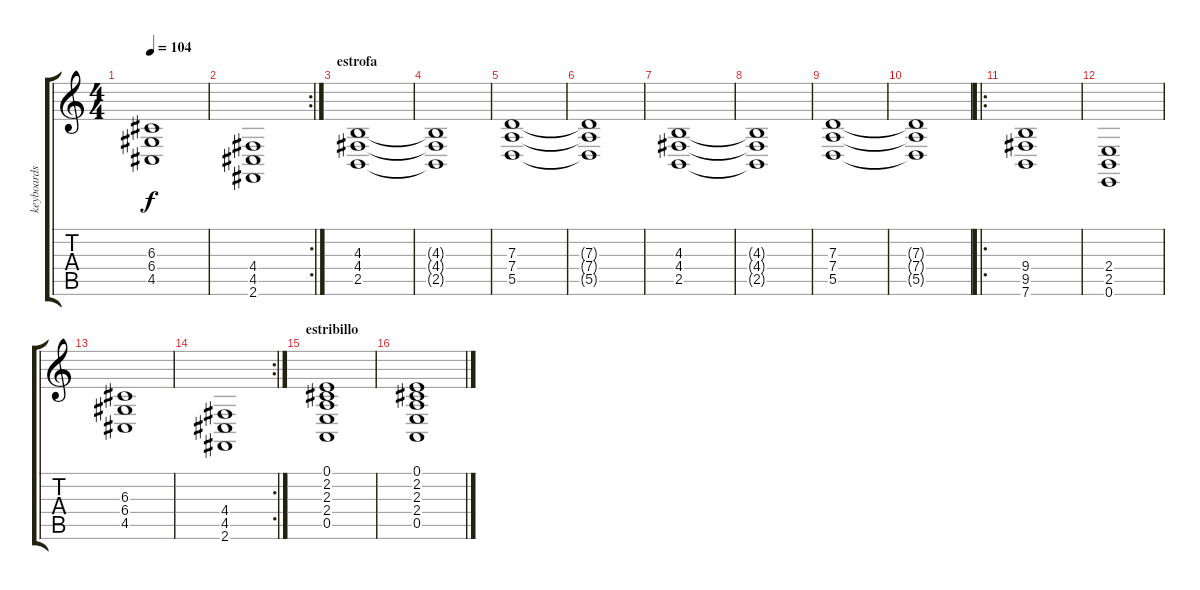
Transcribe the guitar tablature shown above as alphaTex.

\track ("keyboards" "keyboards") {instrument lead1square}
\staff {score tabs}
\tuning (E4 B3 G3 D3 A2 E2) {hide}
\ts (4 4)
\tempo 104
\clef g2
\ks c
(6.3 6.4 4.5).1{dy f} |
\rc 2
(4.4 4.5 2.6).1 |
\section ("" "estrofa")
(4.3 4.4 2.5).1 |
(4.3{t} 4.4{t} 2.5{t}).1 |
(7.3 7.4 5.5).1 |
(7.3{t} 7.4{t} 5.5{t}).1 |
(4.3 4.4 2.5).1 |
(4.3{t} 4.4{t} 2.5{t}).1 |
(7.3 7.4 5.5).1 |
(7.3{t} 7.4{t} 5.5{t}).1 |
\ro
(9.4 9.5 7.6).1 |
(2.4 2.5 0.6).1 |
(6.3 6.4 4.5).1 |
\rc 2
(4.4 4.5 2.6).1 |
\section ("" "estribillo")
(0.1 2.2 2.3 2.4 0.5).1 |
(0.1 2.2 2.3 2.4 0.5).1
